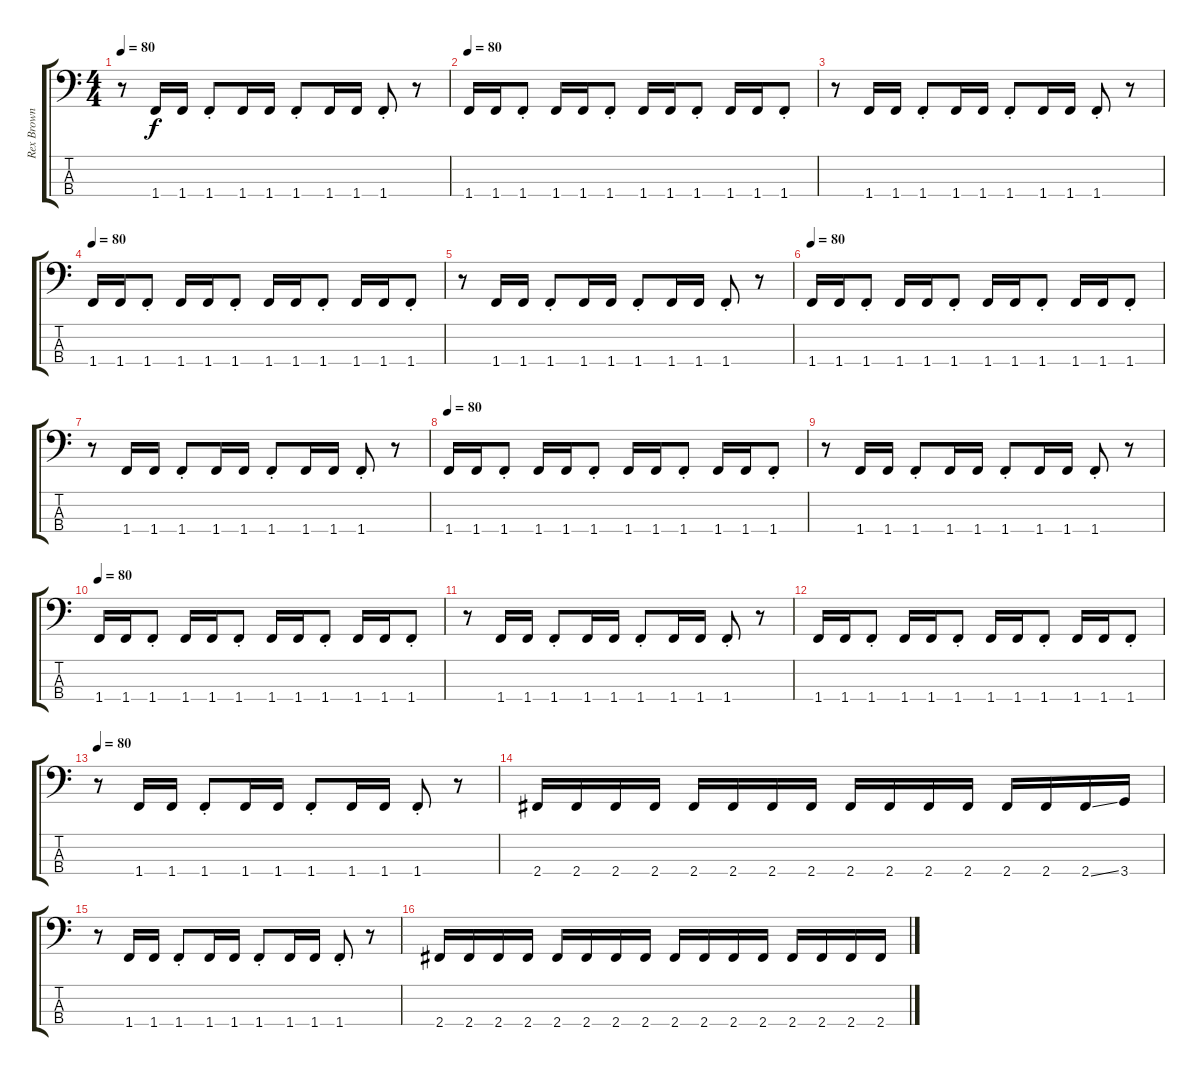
\track ("Rex Brown" "Rex Brown") {instrument electricbassfinger}
\staff {score tabs}
\tuning (G2 D2 A1 E1) {hide}
\ts (4 4)
\tempo 80
\clef f4
\ks c
r.8{dy f} 1.4.16 1.4.16 1.4{st}.8 1.4.16 1.4.16 1.4{st}.8 1.4.16 1.4.16 1.4{st}.8 r.8 |
\tempo 80
1.4.16 1.4.16 1.4{st}.8 1.4.16 1.4.16 1.4{st}.8 1.4.16 1.4.16 1.4{st}.8 1.4.16 1.4.16 1.4{st}.8 |
r.8 1.4.16 1.4.16 1.4{st}.8 1.4.16 1.4.16 1.4{st}.8 1.4.16 1.4.16 1.4{st}.8 r.8 |
\tempo 80
1.4.16 1.4.16 1.4{st}.8 1.4.16 1.4.16 1.4{st}.8 1.4.16 1.4.16 1.4{st}.8 1.4.16 1.4.16 1.4{st}.8 |
r.8 1.4.16 1.4.16 1.4{st}.8 1.4.16 1.4.16 1.4{st}.8 1.4.16 1.4.16 1.4{st}.8 r.8 |
\tempo 80
1.4.16 1.4.16 1.4{st}.8 1.4.16 1.4.16 1.4{st}.8 1.4.16 1.4.16 1.4{st}.8 1.4.16 1.4.16 1.4{st}.8 |
r.8 1.4.16 1.4.16 1.4{st}.8 1.4.16 1.4.16 1.4{st}.8 1.4.16 1.4.16 1.4{st}.8 r.8 |
\tempo 80
1.4.16 1.4.16 1.4{st}.8 1.4.16 1.4.16 1.4{st}.8 1.4.16 1.4.16 1.4{st}.8 1.4.16 1.4.16 1.4{st}.8 |
r.8 1.4.16 1.4.16 1.4{st}.8 1.4.16 1.4.16 1.4{st}.8 1.4.16 1.4.16 1.4{st}.8 r.8 |
\tempo 80
1.4.16 1.4.16 1.4{st}.8 1.4.16 1.4.16 1.4{st}.8 1.4.16 1.4.16 1.4{st}.8 1.4.16 1.4.16 1.4{st}.8 |
r.8 1.4.16 1.4.16 1.4{st}.8 1.4.16 1.4.16 1.4{st}.8 1.4.16 1.4.16 1.4{st}.8 r.8 |
1.4.16 1.4.16 1.4{st}.8 1.4.16 1.4.16 1.4{st}.8 1.4.16 1.4.16 1.4{st}.8 1.4.16 1.4.16 1.4{st}.8 |
\tempo 80
r.8 1.4.16 1.4.16 1.4{st}.8 1.4.16 1.4.16 1.4{st}.8 1.4.16 1.4.16 1.4{st}.8 r.8 |
2.4.16 2.4.16 2.4.16 2.4.16 2.4.16 2.4.16 2.4.16 2.4.16 2.4.16 2.4.16 2.4.16 2.4.16 2.4.16 2.4.16 2.4{ss}.16 3.4.16 |
r.8 1.4.16 1.4.16 1.4{st}.8 1.4.16 1.4.16 1.4{st}.8 1.4.16 1.4.16 1.4{st}.8 r.8 |
2.4.16 2.4.16 2.4.16 2.4.16 2.4.16 2.4.16 2.4.16 2.4.16 2.4.16 2.4.16 2.4.16 2.4.16 2.4.16 2.4.16 2.4.16 2.4.16
